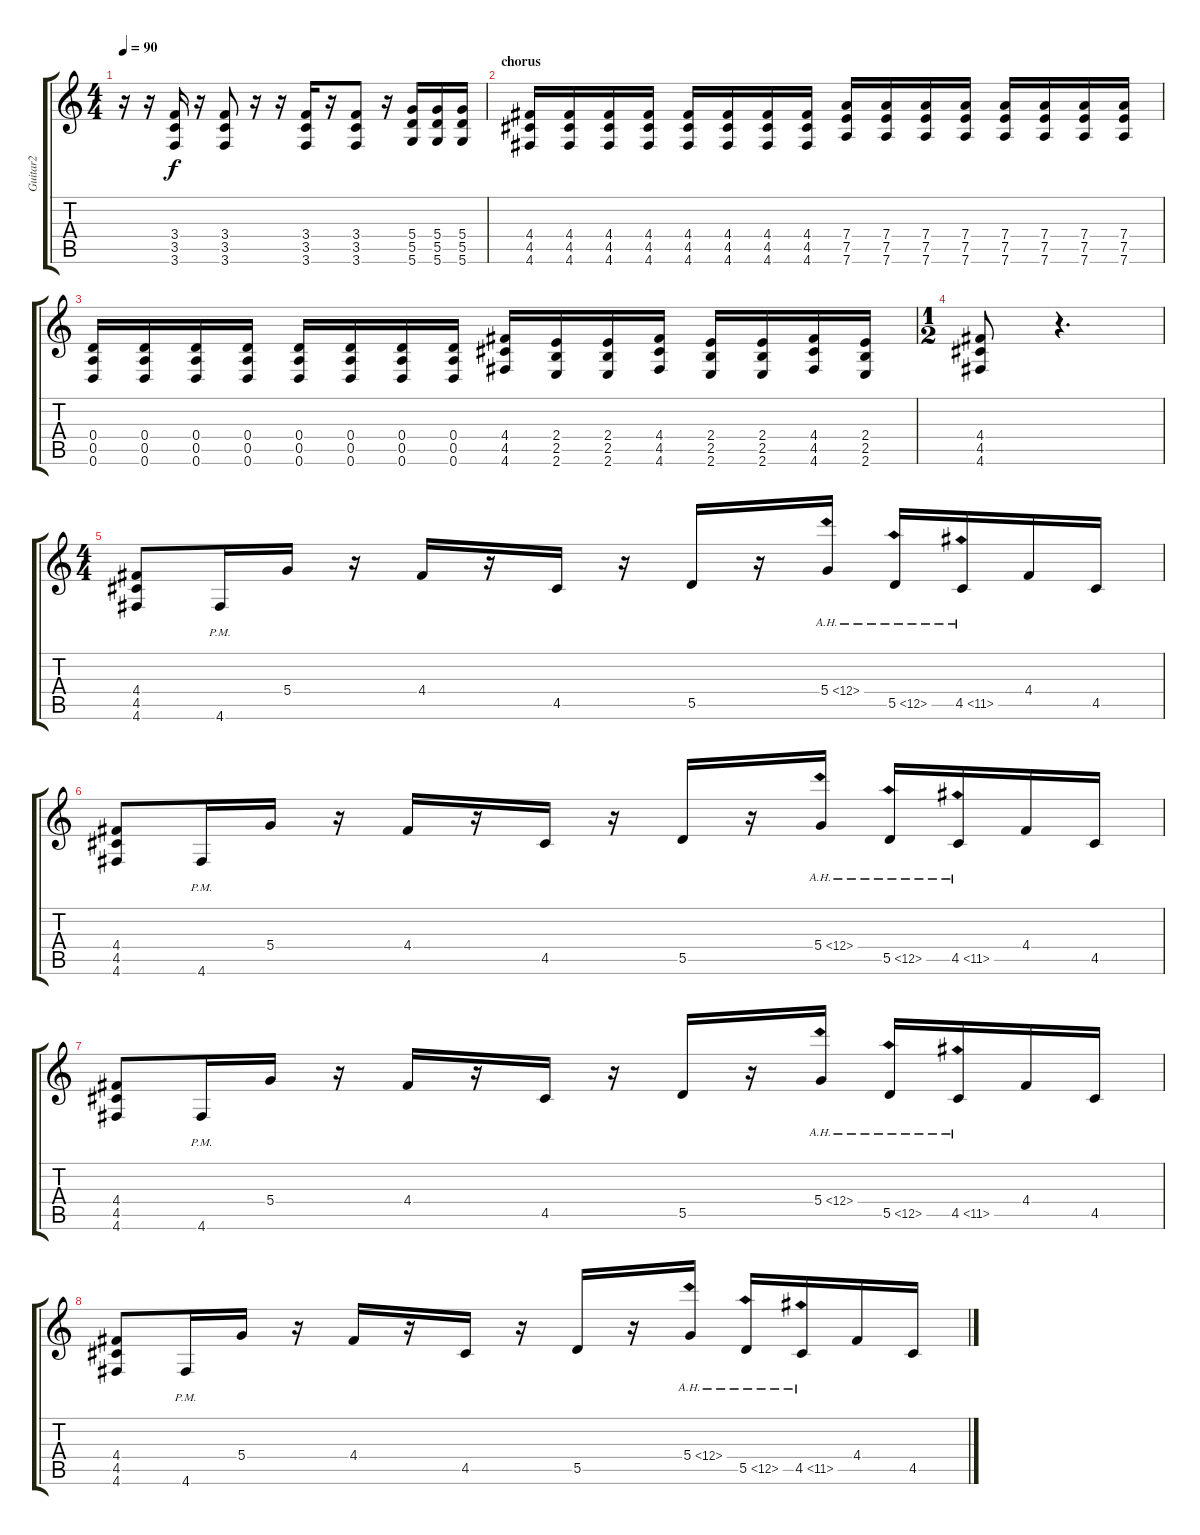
\track ("Guitar2" "Guitar2") {instrument distortionguitar}
\staff {score tabs}
\tuning (E4 B3 G3 D3 A2 D2) {hide}
\ts (4 4)
\tempo 90
\clef g2
\ks c
r.16{dy f} r.16 (3.4 3.5 3.6).16 r.16 (3.4 3.5 3.6).8 r.16 r.16 (3.4 3.5 3.6).16 r.16 (3.4 3.5 3.6).8 r.16 (5.4 5.5 5.6).16 (5.4 5.5 5.6).16 (5.4 5.5 5.6).16 |
\section ("" "chorus")
(4.4 4.5 4.6).16 (4.4 4.5 4.6).16 (4.4 4.5 4.6).16 (4.4 4.5 4.6).16 (4.4 4.5 4.6).16 (4.4 4.5 4.6).16 (4.4 4.5 4.6).16 (4.4 4.5 4.6).16 (7.4 7.5 7.6).16 (7.4 7.5 7.6).16 (7.4 7.5 7.6).16 (7.4 7.5 7.6).16 (7.4 7.5 7.6).16 (7.4 7.5 7.6).16 (7.4 7.5 7.6).16 (7.4 7.5 7.6).16 |
(0.4 0.5 0.6).16 (0.4 0.5 0.6).16 (0.4 0.5 0.6).16 (0.4 0.5 0.6).16 (0.4 0.5 0.6).16 (0.4 0.5 0.6).16 (0.4 0.5 0.6).16 (0.4 0.5 0.6).16 (4.4 4.5 4.6).16 (2.4 2.5 2.6).16 (2.4 2.5 2.6).16 (4.4 4.5 4.6).16 (2.4 2.5 2.6).16 (2.4 2.5 2.6).16 (4.4 4.5 4.6).16 (2.4 2.5 2.6).16 |
\ts (1 2)
(4.4 4.5 4.6).8 r.4{d} |
\ts (4 4)
(4.4 4.5 4.6).8 4.6{pm}.16 5.4.16 r.16 4.4.16 r.16 4.5.16 r.16 5.5.16 r.16 5.4{ah 7}.16 5.5{ah 7}.16 4.5{ah 7}.16 4.4.16 4.5.16 |
(4.4 4.5 4.6).8 4.6{pm}.16 5.4.16 r.16 4.4.16 r.16 4.5.16 r.16 5.5.16 r.16 5.4{ah 7}.16 5.5{ah 7}.16 4.5{ah 7}.16 4.4.16 4.5.16 |
(4.4 4.5 4.6).8 4.6{pm}.16 5.4.16 r.16 4.4.16 r.16 4.5.16 r.16 5.5.16 r.16 5.4{ah 7}.16 5.5{ah 7}.16 4.5{ah 7}.16 4.4.16 4.5.16 |
(4.4 4.5 4.6).8 4.6{pm}.16 5.4.16 r.16 4.4.16 r.16 4.5.16 r.16 5.5.16 r.16 5.4{ah 7}.16 5.5{ah 7}.16 4.5{ah 7}.16 4.4.16 4.5.16
